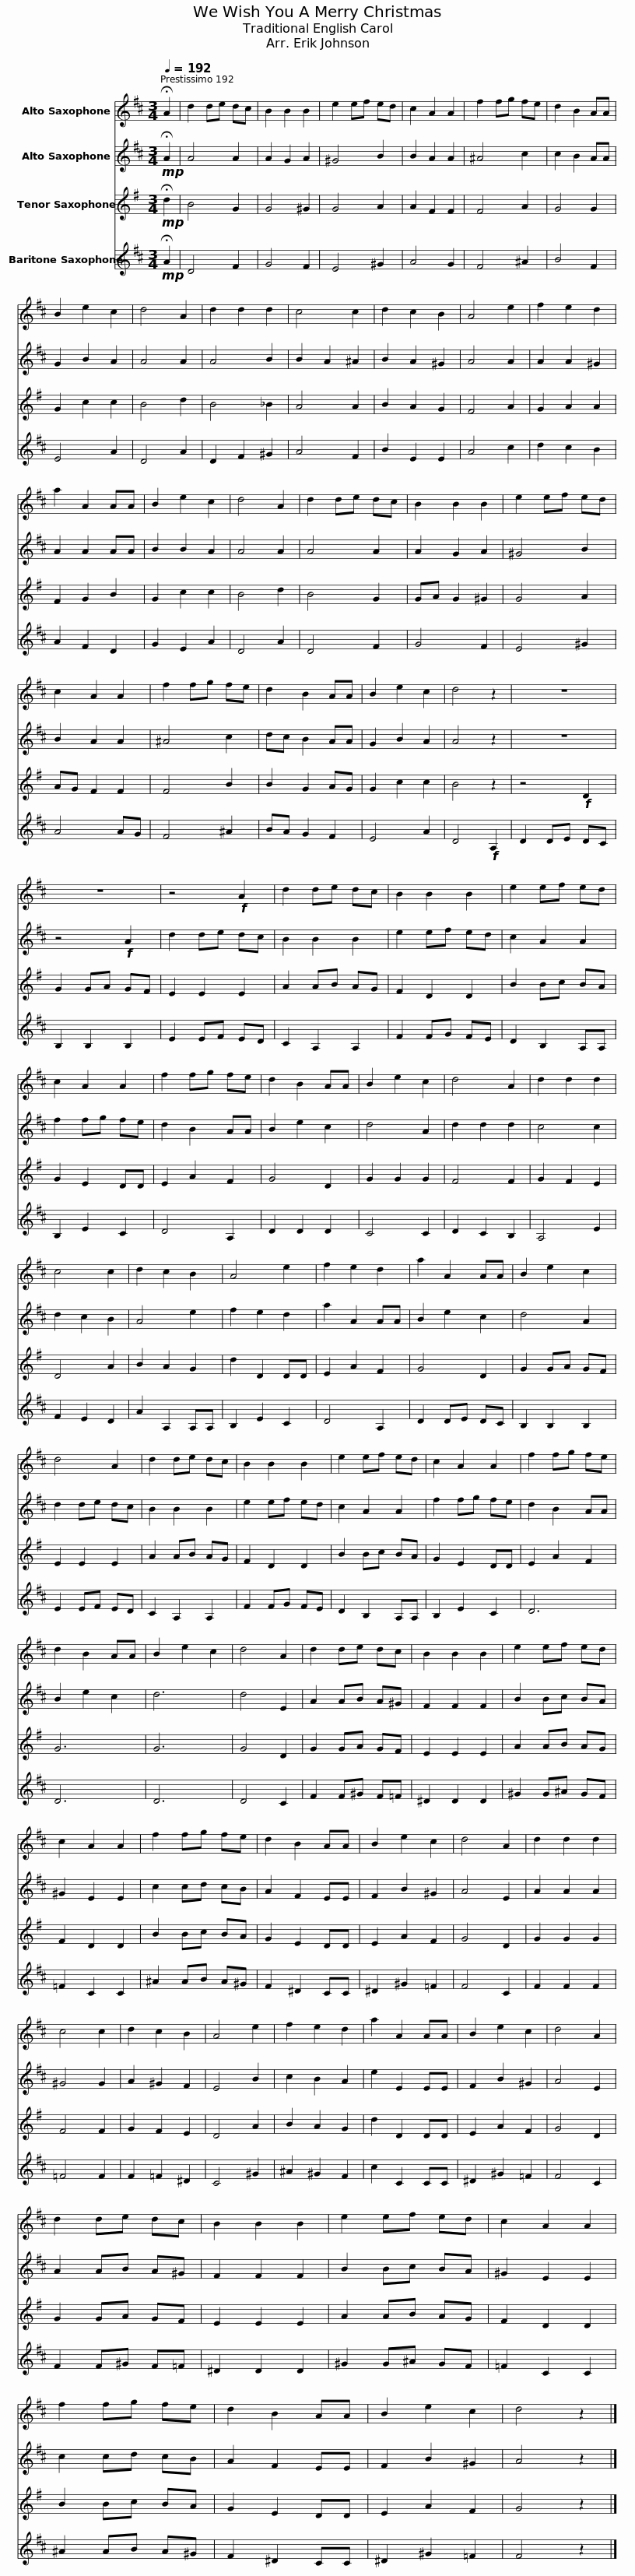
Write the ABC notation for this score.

X:1
%%score 1 2 3 4
L:1/8
Q:1/4=192
M:3/4
I:linebreak $
K:none
V:1 treble transpose=-9
V:2 treble transpose=-9
V:3 treble transpose=-14
V:4 treble transpose=-21
V:1
[K:D] !fermata!A2 | d2 de dc | B2 B2 B2 | e2 ef ed | c2 A2 A2 | %5
 f2 fg fe | d2 B2 AA | B2 e2 c2 | d4 A2 | d2 d2 d2 | %10
 c4 c2 | d2 c2 B2 | A4 e2 | f2 e2 d2 | a2 A2 AA | %15
 B2 e2 c2 | d4 A2 | d2 de dc |$ B2 B2 B2 | e2 ef ed | %20
 c2 A2 A2 | f2 fg fe | d2 B2 AA | B2 e2 c2 | d4 z2 | %25
 z6 | z6 | z4!f! A2 | d2 de dc | B2 B2 B2 | %30
 e2 ef ed | c2 A2 A2 | f2 fg fe | d2 B2 AA |$ B2 e2 c2 | %35
 d4 A2 | d2 d2 d2 | c4 c2 | d2 c2 B2 | A4 e2 | %40
 f2 e2 d2 | a2 A2 AA | B2 e2 c2 | d4 A2 | d2 de dc | %45
 B2 B2 B2 | e2 ef ed | c2 A2 A2 | f2 fg fe | d2 B2 AA | %50
 B2 e2 c2 |$ d4 A2 | d2 de dc | B2 B2 B2 | e2 ef ed | %55
 c2 A2 A2 | f2 fg fe | d2 B2 AA | B2 e2 c2 | d4 A2 | %60
 d2 d2 d2 | c4 c2 | d2 c2 B2 | A4 e2 | f2 e2 d2 | %65
 a2 A2 AA | B2 e2 c2 | d4 A2 |$ d2 de dc | B2 B2 B2 | %70
 e2 ef ed | c2 A2 A2 | f2 fg fe | d2 B2 AA | B2 e2 c2 | %75
 d4 z2 |] %76
V:2
[K:D]!mp! !fermata!A2 | A4 A2 | A2 G2 A2 | ^G4 B2 | B2 A2 A2 | %5
 ^A4 c2 | c2 B2 AA | G2 B2 A2 | A4 A2 | A4 B2 | %10
 B2 A2 ^A2 | B2 A2 ^G2 | A4 A2 | A2 A2 ^G2 | A2 A2 AA | %15
 B2 B2 A2 | A4 A2 | A4 A2 |$ A2 G2 A2 | ^G4 B2 | %20
 B2 A2 A2 | ^A4 c2 | dc B2 AA | G2 B2 A2 | A4 z2 | %25
 z6 | z4!f! A2 | d2 de dc | B2 B2 B2 | e2 ef ed | %30
 c2 A2 A2 | f2 fg fe | d2 B2 AA | B2 e2 c2 |$ d4 A2 | %35
 d2 d2 d2 | c4 c2 | d2 c2 B2 | A4 e2 | f2 e2 d2 | %40
 a2 A2 AA | B2 e2 c2 | d4 A2 | d2 de dc | B2 B2 B2 | %45
 e2 ef ed | c2 A2 A2 | f2 fg fe | d2 B2 AA | B2 e2 c2 | %50
 d6 |$ d4 E2 | A2 AB A^G | F2 F2 F2 | B2 Bc BA | %55
 ^G2 E2 E2 | c2 cd cB | A2 F2 EE | F2 B2 ^G2 | A4 E2 | %60
 A2 A2 A2 | ^G4 G2 | A2 ^G2 F2 | E4 B2 | c2 B2 A2 | %65
 e2 E2 EE | F2 B2 ^G2 | A4 E2 |$ A2 AB A^G | F2 F2 F2 | %70
 B2 Bc BA | ^G2 E2 E2 | c2 cd cB | A2 F2 EE | F2 B2 ^G2 | %75
 A4 z2 |] %76
V:3
[K:G]!mp! !fermata!d2 | B4 G2 | G4 ^G2 | G4 A2 | A2 F2 F2 | %5
 F4 A2 | G4 G2 | G2 c2 c2 | B4 d2 | B4 _B2 | %10
 A4 A2 | B2 A2 G2 | F4 A2 | G2 A2 A2 | F2 G2 B2 | %15
 G2 c2 c2 | B4 d2 | B4 G2 |$ GA G2 ^G2 | G4 A2 | %20
 AG F2 F2 | F4 B2 | B2 G2 AG | G2 c2 c2 | B4 z2 | %25
 z4!f! D2 | G2 GA GF | E2 E2 E2 | A2 AB AG | F2 D2 D2 | %30
 B2 Bc BA | G2 E2 DD | E2 A2 F2 | G4 D2 |$ G2 G2 G2 | %35
 F4 F2 | G2 F2 E2 | D4 A2 | B2 A2 G2 | d2 D2 DD | %40
 E2 A2 F2 | G4 D2 | G2 GA GF | E2 E2 E2 | A2 AB AG | %45
 F2 D2 D2 | B2 Bc BA | G2 E2 DD | E2 A2 F2 | G6 | %50
 G6 |$ G4 D2 | G2 GA GF | E2 E2 E2 | A2 AB AG | %55
 F2 D2 D2 | B2 Bc BA | G2 E2 DD | E2 A2 F2 | G4 D2 | %60
 G2 G2 G2 | F4 F2 | G2 F2 E2 | D4 A2 | B2 A2 G2 | %65
 d2 D2 DD | E2 A2 F2 | G4 D2 |$ G2 GA GF | E2 E2 E2 | %70
 A2 AB AG | F2 D2 D2 | B2 Bc BA | G2 E2 DD | E2 A2 F2 | %75
 G4 z2 |] %76
V:4
[K:D]!mp! !fermata!A2 | D4 F2 | G4 F2 | E4 ^G2 | A4 G2 | %5
 F4 ^A2 | B4 F2 | E4 A2 | D4 A2 | D2 F2 ^G2 | %10
 A4 F2 | B2 E2 E2 | A4 c2 | d2 c2 B2 | A2 F2 D2 | %15
 G2 E2 A2 | D4 A2 | D4 F2 |$ G4 F2 | E4 ^G2 | %20
 A4 AG | F4 ^A2 | BA G2 F2 | E4 A2 | D4!f! A,2 | %25
 D2 DE DC | B,2 B,2 B,2 | E2 EF ED | C2 A,2 A,2 | F2 FG FE | %30
 D2 B,2 A,A, | B,2 E2 C2 | D4 A,2 | D2 D2 D2 |$ C4 C2 | %35
 D2 C2 B,2 | A,4 E2 | F2 E2 D2 | A2 A,2 A,A, | B,2 E2 C2 | %40
 D4 A,2 | D2 DE DC | B,2 B,2 B,2 | E2 EF ED | C2 A,2 A,2 | %45
 F2 FG FE | D2 B,2 A,A, | B,2 E2 C2 | D6 | D6 | %50
 D6 |$ D4 C2 | F2 F^G F=F | ^D2 D2 D2 | ^G2 G^A GF | %55
 =F2 C2 C2 | ^A2 AB A^G | F2 ^D2 CC | ^D2 ^G2 =F2 | F4 C2 | %60
 F2 F2 F2 | =F4 F2 | F2 =F2 ^D2 | C4 ^G2 | ^A2 ^G2 F2 | %65
 c2 C2 CC | ^D2 ^G2 =F2 | F4 C2 |$ F2 F^G F=F | ^D2 D2 D2 | %70
 ^G2 G^A GF | =F2 C2 C2 | ^A2 AB A^G | F2 ^D2 CC | ^D2 ^G2 =F2 | %75
 F4 z2 |] %76
